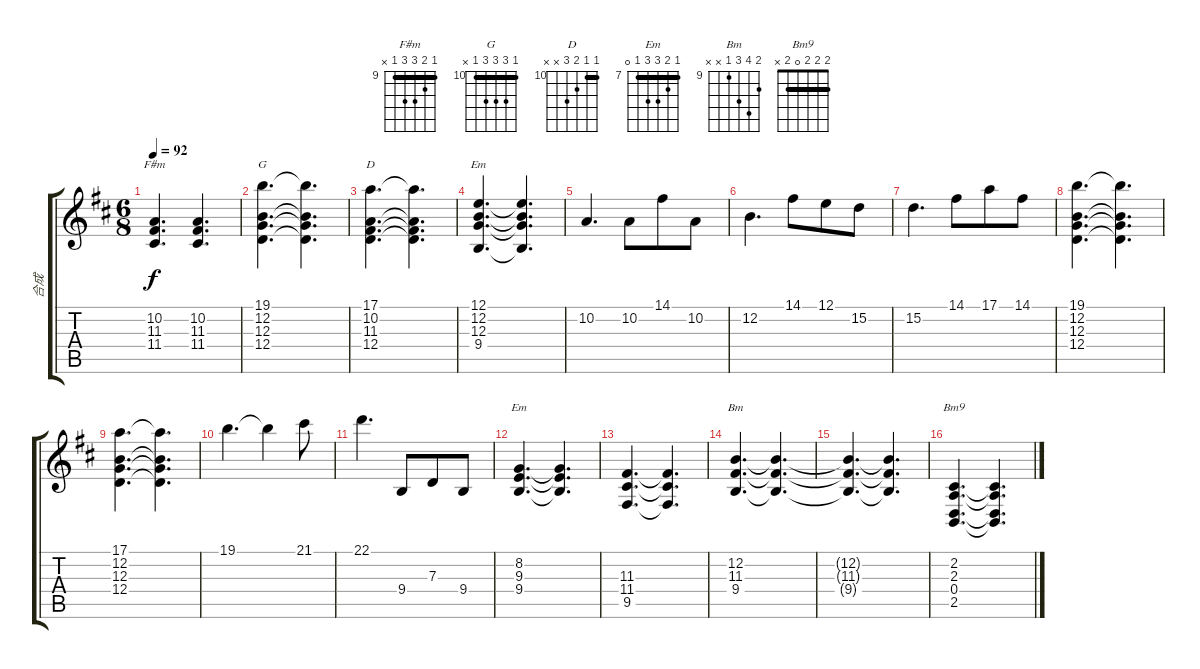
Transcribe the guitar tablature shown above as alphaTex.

\track ("合成" "合成") {instrument stringensemble1}
\staff {score tabs}
\tuning (E4 B3 G3 D3 A2 E2) {hide}
\chord ("F#m" 9 10 11 11 9 x) {firstfret 9 barre 9}
\chord ("G" 10 12 12 12 10 x) {firstfret 10 barre 10}
\chord ("D" 10 10 11 12 x x) {firstfret 10 barre 10}
\chord ("Em" 12 12 12 9 10 0) {firstfret 9 barre 12}
\chord ("Em" 7 8 9 9 7 0) {firstfret 7 barre 7}
\chord ("Bm" 10 12 11 9 x x) {firstfret 9}
\chord ("Bm9" 2 2 2 0 2 x) {barre 2}
\ts (6 8)
\tempo 92
\clef g2
\ks d
(10.2 11.3 11.4).4{d ch "F#m" dy f} (10.2 11.3 11.4).4{d} |
(19.1 12.2 12.3 12.4).4{d ch "G"} (19.1{t} 12.2{t} 12.3{t} 12.4{t}).4{d} |
(17.1 10.2 11.3 12.4).4{d ch "D"} (17.1{t} 10.2{t} 11.3{t} 12.4{t}).4{d} |
(12.1 12.2 12.3 9.4).4{d ch "Em"} (12.1{t} 12.2{t} 12.3{t} 9.4{t}).4{d} |
10.2.4{d} 10.2.8 14.1.8 10.2.8 |
12.2.4{d} 14.1.8 12.1.8 15.2.8 |
15.2.4{d} 14.1.8 17.1.8 14.1.8 |
(19.1 12.2 12.3 12.4).4{d} (19.1{t} 12.2{t} 12.3{t} 12.4{t}).4{d} |
(17.1 12.2 12.3 12.4).4{d} (17.1{t} 12.2{t} 12.3{t} 12.4{t}).4{d} |
19.1.4{d} 19.1{t}.4 21.1.8 |
22.1.4{d} 9.4.8 7.3.8 9.4.8 |
(8.2 9.3 9.4).4{d ch "Em"} (8.2{t} 9.3{t} 9.4{t}).4{d} |
(11.3 11.4 9.5).4{d} (11.3{t} 11.4{t} 9.5{t}).4{d} |
(12.2 11.3 9.4).4{d ch "Bm"} (12.2{t} 11.3{t} 9.4{t}).4{d} |
(12.2{t} 11.3{t} 9.4{t}).4{d} (12.2{t} 11.3{t} 9.4{t}).4{d} |
(2.2 2.3 0.4 2.5).4{d ch "Bm9"} (2.2{t} 2.3{t} 0.4{t} 2.5{t}).4{d}
